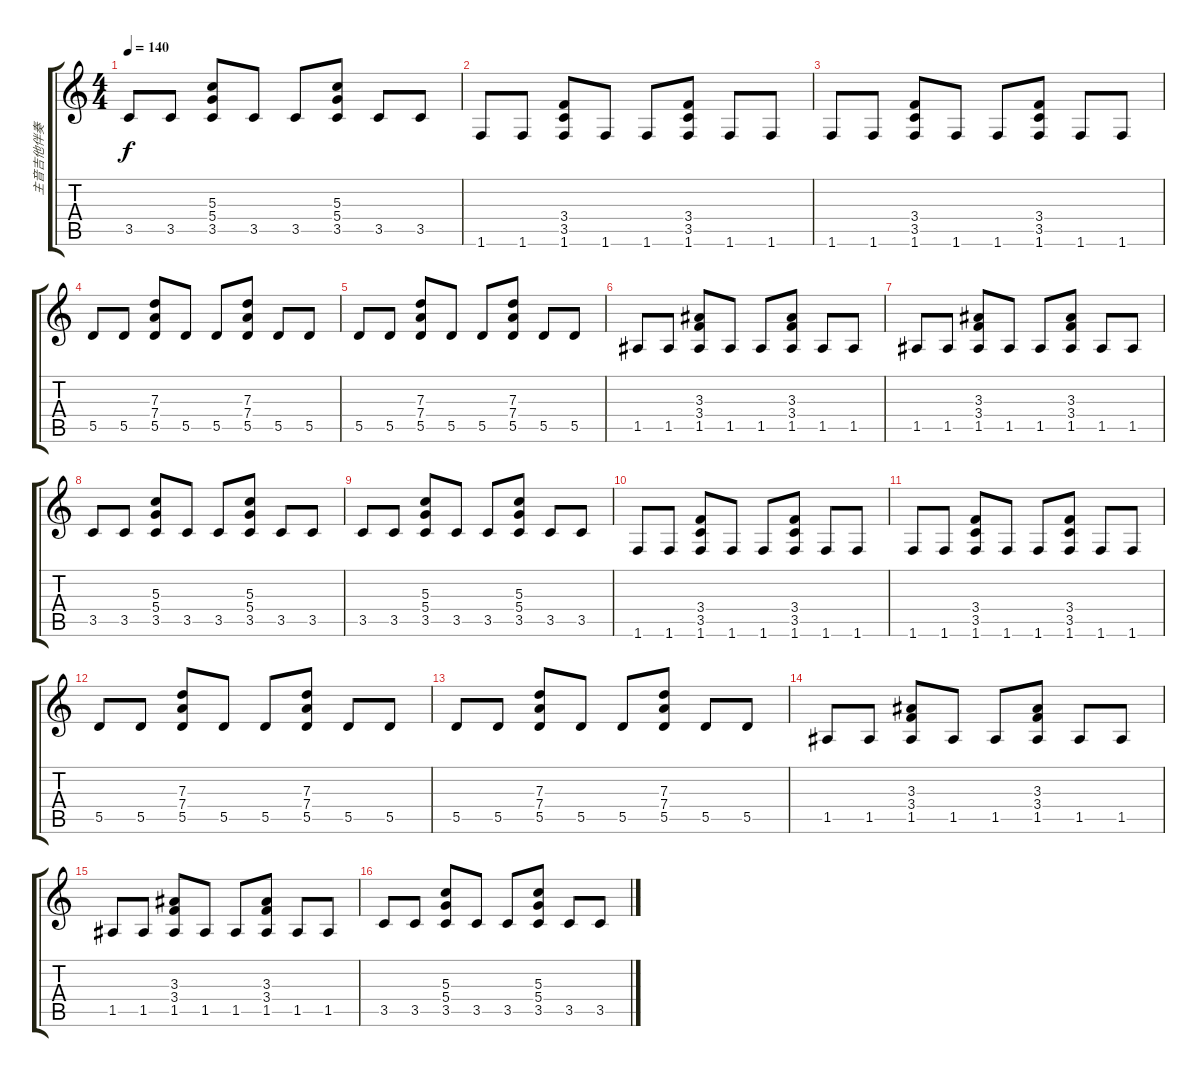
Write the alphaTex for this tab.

\track ("主音吉他伴奏" "主音吉他伴奏") {instrument distortionguitar}
\staff {score tabs}
\tuning (E4 B3 G3 D3 A2 E2) {hide}
\ts (4 4)
\tempo 140
\clef g2
\ks c
3.5.8{dy f} 3.5.8 (5.3 5.4 3.5).8 3.5.8 3.5.8 (5.3 5.4 3.5).8 3.5.8 3.5.8 |
1.6.8 1.6.8 (3.4 3.5 1.6).8 1.6.8 1.6.8 (3.4 3.5 1.6).8 1.6.8 1.6.8 |
1.6.8 1.6.8 (3.4 3.5 1.6).8 1.6.8 1.6.8 (3.4 3.5 1.6).8 1.6.8 1.6.8 |
5.5.8 5.5.8 (7.3 7.4 5.5).8 5.5.8 5.5.8 (7.3 7.4 5.5).8 5.5.8 5.5.8 |
5.5.8 5.5.8 (7.3 7.4 5.5).8 5.5.8 5.5.8 (7.3 7.4 5.5).8 5.5.8 5.5.8 |
1.5.8 1.5.8 (3.3 3.4 1.5).8 1.5.8 1.5.8 (3.3 3.4 1.5).8 1.5.8 1.5.8 |
1.5.8 1.5.8 (3.3 3.4 1.5).8 1.5.8 1.5.8 (3.3 3.4 1.5).8 1.5.8 1.5.8 |
3.5.8 3.5.8 (5.3 5.4 3.5).8 3.5.8 3.5.8 (5.3 5.4 3.5).8 3.5.8 3.5.8 |
3.5.8 3.5.8 (5.3 5.4 3.5).8 3.5.8 3.5.8 (5.3 5.4 3.5).8 3.5.8 3.5.8 |
1.6.8 1.6.8 (3.4 3.5 1.6).8 1.6.8 1.6.8 (3.4 3.5 1.6).8 1.6.8 1.6.8 |
1.6.8 1.6.8 (3.4 3.5 1.6).8 1.6.8 1.6.8 (3.4 3.5 1.6).8 1.6.8 1.6.8 |
5.5.8 5.5.8 (7.3 7.4 5.5).8 5.5.8 5.5.8 (7.3 7.4 5.5).8 5.5.8 5.5.8 |
5.5.8 5.5.8 (7.3 7.4 5.5).8 5.5.8 5.5.8 (7.3 7.4 5.5).8 5.5.8 5.5.8 |
1.5.8 1.5.8 (3.3 3.4 1.5).8 1.5.8 1.5.8 (3.3 3.4 1.5).8 1.5.8 1.5.8 |
1.5.8 1.5.8 (3.3 3.4 1.5).8 1.5.8 1.5.8 (3.3 3.4 1.5).8 1.5.8 1.5.8 |
3.5.8 3.5.8 (5.3 5.4 3.5).8 3.5.8 3.5.8 (5.3 5.4 3.5).8 3.5.8 3.5.8
